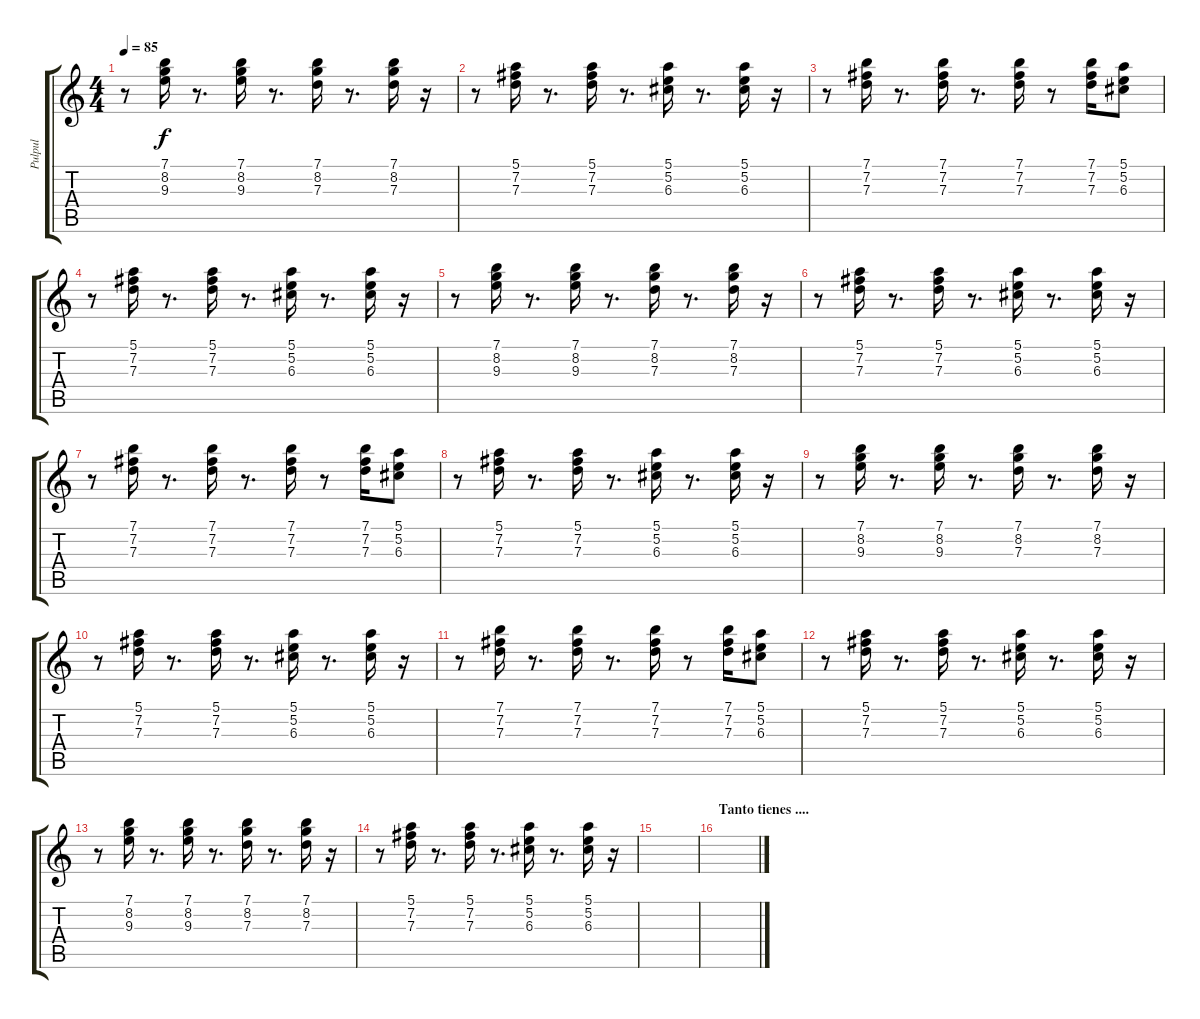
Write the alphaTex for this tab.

\track ("Pulpul" "Pulpul") {instrument electricguitarclean}
\staff {score tabs}
\tuning (E4 B3 G3 D3 A2 E2) {hide}
\ts (4 4)
\tempo 85
\clef g2
\ks c
r.8{dy f} (7.1 8.2 9.3).16 r.8{d} (7.1 8.2 9.3).16 r.8{d} (7.1 8.2 7.3).16 r.8{d} (7.1 8.2 7.3).16 r.16 |
r.8 (5.1 7.2 7.3).16 r.8{d} (5.1 7.2 7.3).16 r.8{d} (5.1 5.2 6.3).16 r.8{d} (5.1 5.2 6.3).16 r.16 |
r.8 (7.1 7.2 7.3).16 r.8{d} (7.1 7.2 7.3).16 r.8{d} (7.1 7.2 7.3).16 r.8 (7.1 7.2 7.3).16 (5.1 5.2 6.3).8 |
r.8 (5.1 7.2 7.3).16 r.8{d} (5.1 7.2 7.3).16 r.8{d} (5.1 5.2 6.3).16 r.8{d} (5.1 5.2 6.3).16 r.16 |
r.8 (7.1 8.2 9.3).16 r.8{d} (7.1 8.2 9.3).16 r.8{d} (7.1 8.2 7.3).16 r.8{d} (7.1 8.2 7.3).16 r.16 |
r.8 (5.1 7.2 7.3).16 r.8{d} (5.1 7.2 7.3).16 r.8{d} (5.1 5.2 6.3).16 r.8{d} (5.1 5.2 6.3).16 r.16 |
r.8 (7.1 7.2 7.3).16 r.8{d} (7.1 7.2 7.3).16 r.8{d} (7.1 7.2 7.3).16 r.8 (7.1 7.2 7.3).16 (5.1 5.2 6.3).8 |
r.8 (5.1 7.2 7.3).16 r.8{d} (5.1 7.2 7.3).16 r.8{d} (5.1 5.2 6.3).16 r.8{d} (5.1 5.2 6.3).16 r.16 |
r.8 (7.1 8.2 9.3).16 r.8{d} (7.1 8.2 9.3).16 r.8{d} (7.1 8.2 7.3).16 r.8{d} (7.1 8.2 7.3).16 r.16 |
r.8 (5.1 7.2 7.3).16 r.8{d} (5.1 7.2 7.3).16 r.8{d} (5.1 5.2 6.3).16 r.8{d} (5.1 5.2 6.3).16 r.16 |
r.8 (7.1 7.2 7.3).16 r.8{d} (7.1 7.2 7.3).16 r.8{d} (7.1 7.2 7.3).16 r.8 (7.1 7.2 7.3).16 (5.1 5.2 6.3).8 |
r.8 (5.1 7.2 7.3).16 r.8{d} (5.1 7.2 7.3).16 r.8{d} (5.1 5.2 6.3).16 r.8{d} (5.1 5.2 6.3).16 r.16 |
r.8 (7.1 8.2 9.3).16 r.8{d} (7.1 8.2 9.3).16 r.8{d} (7.1 8.2 7.3).16 r.8{d} (7.1 8.2 7.3).16 r.16 |
r.8 (5.1 7.2 7.3).16 r.8{d} (5.1 7.2 7.3).16 r.8{d} (5.1 5.2 6.3).16 r.8{d} (5.1 5.2 6.3).16 r.16 |
|
\section ("" "Tanto tienes ....")
